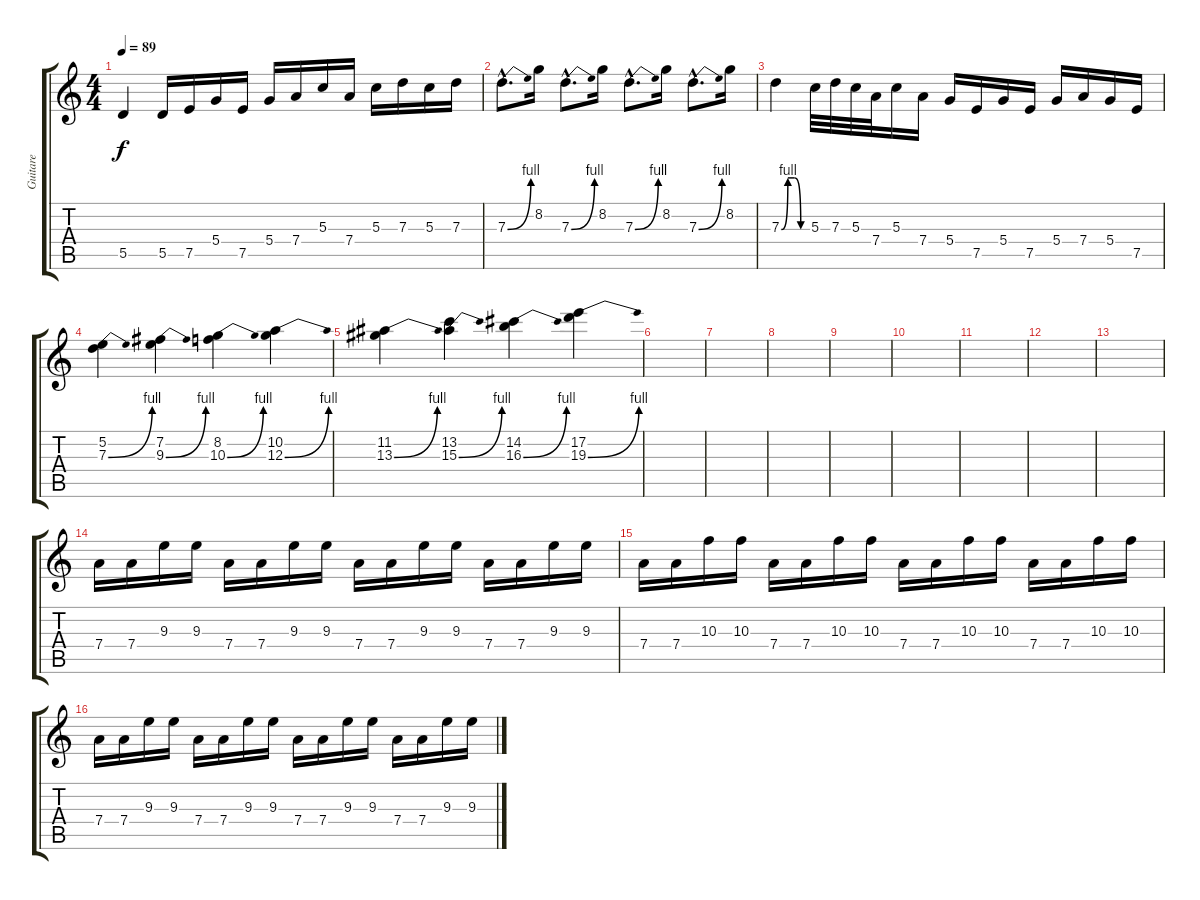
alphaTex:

\track ("Guitare" "Guitare") {instrument distortionguitar}
\staff {score tabs}
\tuning (E4 B3 G3 D3 A2 E2) {hide}
\ts (4 4)
\tempo 89
\clef g2
\ks c
5.5.4{dy f} 5.5.16 7.5.16 5.4.16 7.5.16 5.4.16 7.4.16 5.3.16 7.4.16 5.3.16 7.3.16 5.3.16 7.3.16 |
7.3{be (bend 0 0 60 4) hac}.8{d} 8.2.16 7.3{be (bend 0 0 60 4) hac}.8{d} 8.2.16 7.3{be (bend 0 0 60 4) hac}.8{d} 8.2.16 7.3{be (bend 0 0 60 4) hac}.8{d} 8.2.16 |
7.3{be (custom 0 0 15 4 30 4 45 0 60 0)}.4 5.3.32 7.3.32 5.3.32 7.4.32 5.3.16 7.4.16 5.4.16 7.5.16 5.4.16 7.5.16 5.4.16 7.4.16 5.4.16 7.5.16 |
(5.2 7.3{be (bend 0 0 60 4)}).4 (7.2 9.3{be (bend 0 0 60 4)}).4 (8.2 10.3{be (bend 0 0 60 4)}).4 (10.2 12.3{be (bend 0 0 60 4)}).4 |
(11.2 13.3{be (bend 0 0 60 4)}).4 (13.2 15.3{be (bend 0 0 60 4)}).4 (14.2 16.3{be (bend 0 0 60 4)}).4 (17.2 19.3{be (bend 0 0 60 4)}).4 |
|
|
|
|
|
|
|
|
7.4.16{volume 8} 7.4.16{volume 13} 9.3.16 9.3.16 7.4.16 7.4.16 9.3.16 9.3.16 7.4.16 7.4.16 9.3.16 9.3.16 7.4.16 7.4.16 9.3.16 9.3.16 |
7.4.16 7.4.16 10.3.16 10.3.16 7.4.16 7.4.16 10.3.16 10.3.16 7.4.16 7.4.16 10.3.16 10.3.16 7.4.16 7.4.16 10.3.16 10.3.16 |
7.4.16 7.4.16 9.3.16 9.3.16 7.4.16 7.4.16 9.3.16 9.3.16 7.4.16 7.4.16 9.3.16 9.3.16 7.4.16 7.4.16 9.3.16 9.3.16
